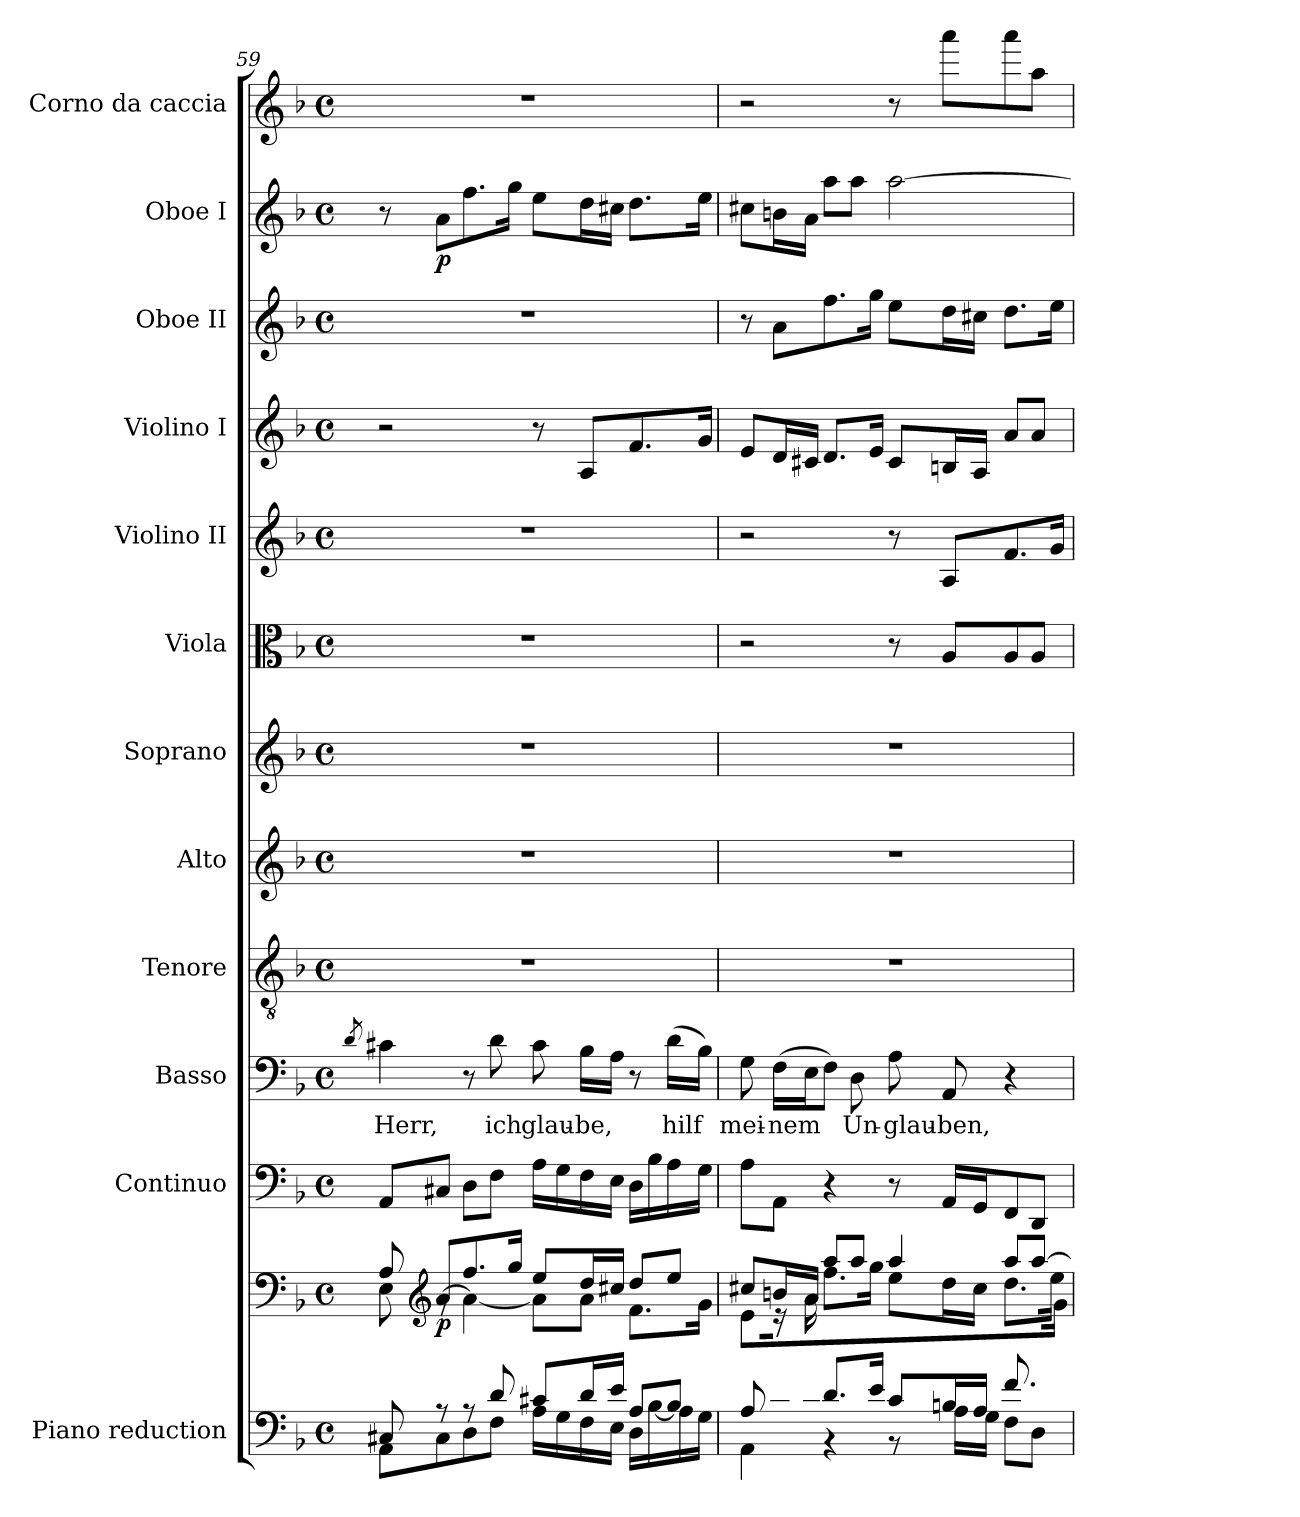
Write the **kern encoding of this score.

**kern	**kern	**dynam	**kern	**kern	**text	**kern	**kern	**kern	**kern	**kern	**kern	**kern	**kern	**dynam	**kern
*part12	*part12	*part12	*part11	*part10	*part10	*part9	*part8	*part7	*part6	*part5	*part4	*part3	*part2	*part2	*part1
*staff13	*staff12	*staff12/13	*staff11	*staff10	*staff10	*staff9	*staff8	*staff7	*staff6	*staff5	*staff4	*staff3	*staff2	*staff2	*staff1
*I"Piano reduction	*	*	*I"Continuo	*I"Basso	*	*I"Tenore	*I"Alto	*I"Soprano	*I"Viola	*I"Violino II	*I"Violino I	*I"Oboe II	*I"Oboe I	*	*I"Corno da caccia
*I'Pno	*	*	*	*	*	*	*	*	*I'Vla	*I'Vln	*I'Vln	*I'Ob	*I'Ob	*	*
*clefF4	*clefF4	*	*clefF4	*clefF4	*	*clefGv2	*clefG2	*clefG2	*clefC3	*clefG2	*clefG2	*clefG2	*clefG2	*	*clefG2
*	*	*	*	*	*	*	*	*	*	*	*	*	*	*	*ITrd7c12
*k[b-]	*k[b-]	*	*k[b-]	*k[b-]	*	*k[b-]	*k[b-]	*k[b-]	*k[b-]	*k[b-]	*k[b-]	*k[b-]	*k[b-]	*	*k[b-]
*M4/4	*M4/4	*	*M4/4	*M4/4	*	*M4/4	*M4/4	*M4/4	*M4/4	*M4/4	*M4/4	*M4/4	*M4/4	*	*M4/4
*met(c)	*met(c)	*	*met(c)	*met(c)	*	*met(c)	*met(c)	*met(c)	*met(c)	*met(c)	*met(c)	*met(c)	*met(c)	*	*met(c)
=59	=59	=59	=59	=59	=59	=59	=59	=59	=59	=59	=59	=59	=59	=59	=59
.	.	.	.	8qd/	.	.	.	.	.	.	.	.	.	.	.
*^	*^	*	*	*	*	*	*	*	*	*	*	*	*	*	*
!	!	!	!	!	!	!	!LO:LY:b	!	!	!	!	!	!	!	!	!	!
8C#X/	8AA\L	8A/	8E\	.	8AA/L	4c#X\	Herr,	1r	1r	1r	1r	1r	2r	1r	8r	.	1r
*	*	*clefG2	*	*	*	*	*	*	*	*	*	*	*	*	*	*	*
!	!	!	!	!LO:DY:b	!	!	!	!	!	!	!	!	!	!	!	!LO:DY:b	!
8r	8C#\	[8a/L	8rg	p	8C#X/J	.	.	.	.	.	.	.	.	.	8a\L	p	.
8r	8D\	8.ff/	4a\_	.	8D\L	8r	.	.	.	.	.	.	.	.	8.ff\	.	.
!	!	!	!	!	!	!	!LO:LY:b	!	!	!	!	!	!	!	!	!	!
8d/	8F\J	.	.	.	8F\J	8d\	ich	.	.	.	.	.	.	.	.	.	.
.	.	16gg/Jk	.	.	.	.	.	.	.	.	.	.	.	.	16gg\Jk	.	.
!	!	!	!	!	!	!	!LO:LY:b	!	!	!	!	!	!	!	!	!	!
8c#X/L	16A\LL	8ee/L	8a\L]	.	16A\LL	8c#\	glau-	.	.	.	.	.	8r	.	8ee\L	.	.
.	16G\	.	.	.	16G\	.	.	.	.	.	.	.	.	.	.	.	.
!	!	!	!	!	!	!	!LO:LY:b	!	!	!	!	!	!	!	!	!	!
16d/L	16F\	16dd/L	8a\J	.	16F\	16B-\LL	-be,	.	.	.	.	.	8A/L	.	16dd\L	.	.
16e/JJ	16E\JJ	16cc#X/JJ	.	.	16E\JJ	16A\JJ	.	.	.	.	.	.	.	.	16cc#X\JJ	.	.
8A/L	16D\LL	8dd/L	8.f\L	.	16D\LL	8r	.	.	.	.	.	.	8.f/	.	8.dd\L	.	.
.	[16B-\	.	.	.	16B-\	.	.	.	.	.	.	.	.	.	.	.	.
!	!	!	!	!	!	!	!LO:LY:b	!	!	!	!	!	!	!	!	!	!
8B-/J]	16A\	8ee/J	.	.	16A\	(>16d\LL	hilf	.	.	.	.	.	.	.	.	.	.
.	16G\JJ	.	16g\Jk	.	16G\JJ	16B-\JJ)	.	.	.	.	.	.	16g/Jk	.	16ee\Jk	.	.
=60	=60	=60	=60	=60	=60	=60	=60	=60	=60	=60	=60	=60	=60	=60	=60	=60	=60
*	*^	*	*^	*	*	*	*	*	*	*	*	*	*	*	*	*	*
!	!	!	!	!	!	!	!	!	!LO:LY:b	!	!	!	!	!	!	!	!	!	!
8A/	8ryy	4AA\	8cc#X/L	8ryy	8e\L	.	8A\L	8G\	mei-	1r	1r	1r	2r	2r	8e/L	8r	8cc#X\L	.	2r
!	!	!	!	!	!	!	!	!	!LO:LY:b	!	!	!	!	!	!	!	!	!	!
2..ryy	16d/L	.	16bn/L	16r	16ryy	.	8AA\J	(>16F\LL	-nem	.	.	.	.	.	16d/L	8a\L	16bn\L	.	.
*	*	*	*	*v	*v	*	*	*	*	*	*	*	*	*	*	*	*	*	*
.	16c#X/JJ	.	16a/JJ	16a\	.	.	16E\J	.	.	.	.	.	.	16c#X/JJ	.	16a\JJ	.	.
.	8.d/L	4r	8aa/L	8.ff\L	.	4r	8F\J)	.	.	.	.	.	.	8.d/L	8.ff\	8aa\L	.	.
!	!	!	!	!	!	!	!	!LO:LY:b	!	!	!	!	!	!	!	!	!	!
.	.	.	8aa/J	.	.	.	8D\	Un-	.	.	.	.	.	.	.	8aa\J	.	.
.	16e/Jk	.	.	16gg\Jk	.	.	.	.	.	.	.	.	.	16e/Jk	16gg\Jk	.	.	.
!	!	!	!	!	!	!	!	!LO:LY:b	!	!	!	!	!	!	!	!	!	!
.	8c#/L	8r	4aa/	8ee\L	.	8r	8A\	-glau-	.	.	.	8r	8r	8c#/L	8ee\L	[2aa\	.	8r
!	!	!	!	!	!	!	!	!LO:LY:b	!	!	!	!	!	!	!	!	!	!
.	16Bn/L	16A\LL	.	16dd\L	.	16AA/LL	8AA/	-ben,	.	.	.	8A/L	8A/L	16Bn/L	16dd\L	.	.	8aa\L
.	16A/JJ	16G\JJ	.	16cc#\JJ	.	16GG/J	.	.	.	.	.	.	.	16A/JJ	16cc#X\JJ	.	.	.
.	8.f/L	8F\L	8aa/L	8.dd\L	.	8FF/	4r	.	.	.	.	8A/	8.f/	8a/L	8.dd\L	.	.	8aa\
.	.	8D\J	[8aa/J	.	.	8DD/J	.	.	.	.	.	8A/J	.	8a/J	.	.	.	8a\J
*	*	*	*	*^	*	*	*	*	*	*	*	*	*	*	*	*	*	*
.	16ryy	.	.	16ee\Jk	16g\Jk	.	.	.	.	.	.	.	.	16g/Jk	.	16ee\Jk	.	.	.
*v	*v	*v	*	*	*	*	*	*	*	*	*	*	*	*	*	*	*	*	*
*	*v	*v	*v	*	*	*	*	*	*	*	*	*	*	*	*	*	*
=	=	=	=	=	=	=	=	=	=	=	=	=	=	=	=
*-	*-	*-	*-	*-	*-	*-	*-	*-	*-	*-	*-	*-	*-	*-	*-
